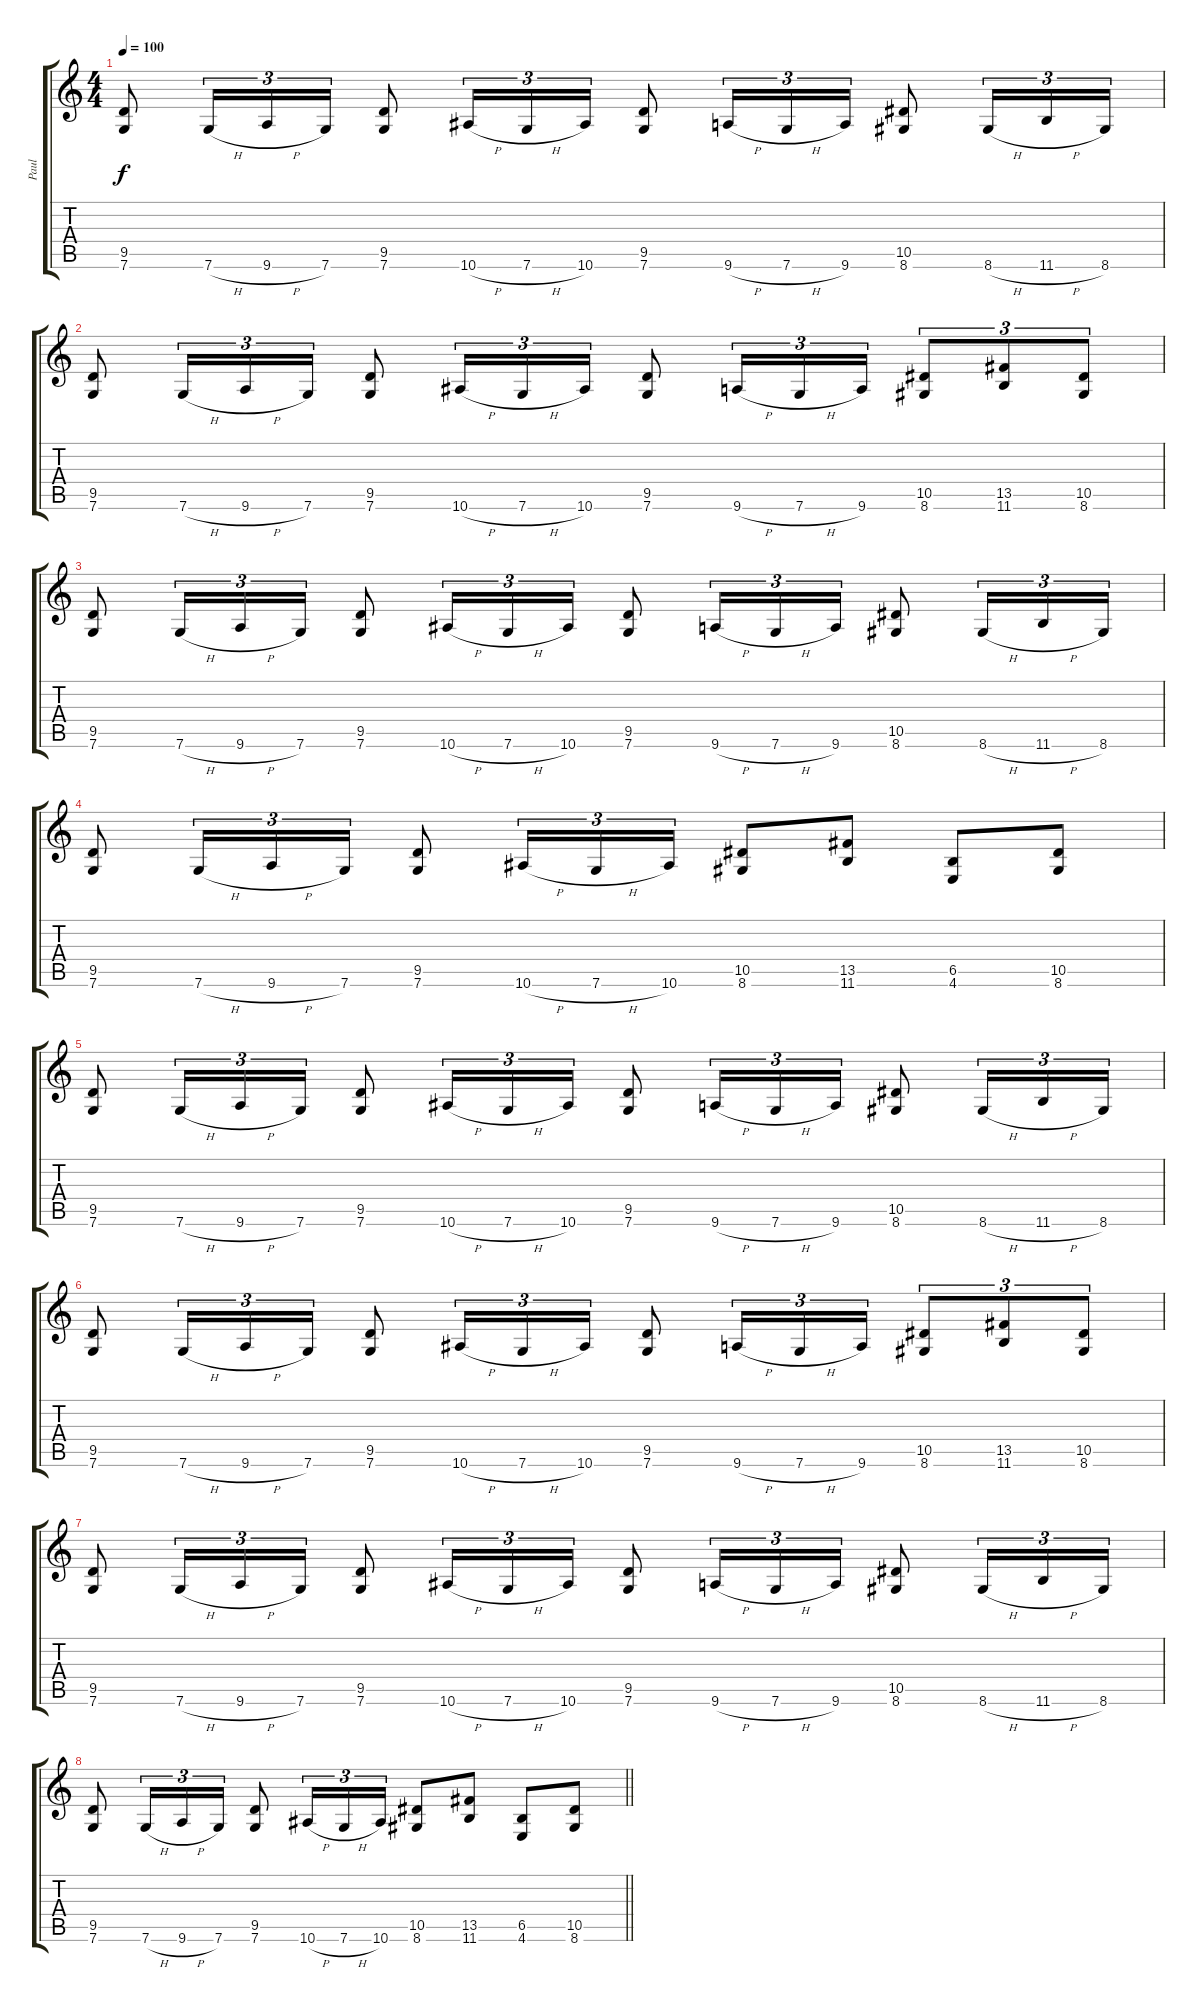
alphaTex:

\track ("Paul" "Paul") {instrument distortionguitar}
\staff {score tabs}
\tuning (C4 G3 Eb3 Bb2 F2 C2) {hide}
\ts (4 4)
\tempo 100
\clef g2
\ks c
(9.5 7.6).8{dy f} 7.6{h}.16{tu (3 2)} 9.6{h}.16{tu (3 2)} 7.6.16{tu (3 2)} (9.5 7.6).8 10.6{h}.16{tu (3 2)} 7.6{h}.16{tu (3 2)} 10.6.16{tu (3 2)} (9.5 7.6).8 9.6{h}.16{tu (3 2)} 7.6{h}.16{tu (3 2)} 9.6.16{tu (3 2)} (10.5 8.6).8 8.6{h}.16{tu (3 2)} 11.6{h}.16{tu (3 2)} 8.6.16{tu (3 2)} |
(9.5 7.6).8 7.6{h}.16{tu (3 2)} 9.6{h}.16{tu (3 2)} 7.6.16{tu (3 2)} (9.5 7.6).8 10.6{h}.16{tu (3 2)} 7.6{h}.16{tu (3 2)} 10.6.16{tu (3 2)} (9.5 7.6).8 9.6{h}.16{tu (3 2)} 7.6{h}.16{tu (3 2)} 9.6.16{tu (3 2)} (10.5 8.6).8{tu (3 2)} (13.5 11.6).8{tu (3 2)} (10.5 8.6).8{tu (3 2)} |
(9.5 7.6).8 7.6{h}.16{tu (3 2)} 9.6{h}.16{tu (3 2)} 7.6.16{tu (3 2)} (9.5 7.6).8 10.6{h}.16{tu (3 2)} 7.6{h}.16{tu (3 2)} 10.6.16{tu (3 2)} (9.5 7.6).8 9.6{h}.16{tu (3 2)} 7.6{h}.16{tu (3 2)} 9.6.16{tu (3 2)} (10.5 8.6).8 8.6{h}.16{tu (3 2)} 11.6{h}.16{tu (3 2)} 8.6.16{tu (3 2)} |
(9.5 7.6).8 7.6{h}.16{tu (3 2)} 9.6{h}.16{tu (3 2)} 7.6.16{tu (3 2)} (9.5 7.6).8 10.6{h}.16{tu (3 2)} 7.6{h}.16{tu (3 2)} 10.6.16{tu (3 2)} (10.5 8.6).8 (13.5 11.6).8 (6.5 4.6).8 (10.5 8.6).8 |
(9.5 7.6).8 7.6{h}.16{tu (3 2)} 9.6{h}.16{tu (3 2)} 7.6.16{tu (3 2)} (9.5 7.6).8 10.6{h}.16{tu (3 2)} 7.6{h}.16{tu (3 2)} 10.6.16{tu (3 2)} (9.5 7.6).8 9.6{h}.16{tu (3 2)} 7.6{h}.16{tu (3 2)} 9.6.16{tu (3 2)} (10.5 8.6).8 8.6{h}.16{tu (3 2)} 11.6{h}.16{tu (3 2)} 8.6.16{tu (3 2)} |
(9.5 7.6).8 7.6{h}.16{tu (3 2)} 9.6{h}.16{tu (3 2)} 7.6.16{tu (3 2)} (9.5 7.6).8 10.6{h}.16{tu (3 2)} 7.6{h}.16{tu (3 2)} 10.6.16{tu (3 2)} (9.5 7.6).8 9.6{h}.16{tu (3 2)} 7.6{h}.16{tu (3 2)} 9.6.16{tu (3 2)} (10.5 8.6).8{tu (3 2)} (13.5 11.6).8{tu (3 2)} (10.5 8.6).8{tu (3 2)} |
(9.5 7.6).8 7.6{h}.16{tu (3 2)} 9.6{h}.16{tu (3 2)} 7.6.16{tu (3 2)} (9.5 7.6).8 10.6{h}.16{tu (3 2)} 7.6{h}.16{tu (3 2)} 10.6.16{tu (3 2)} (9.5 7.6).8 9.6{h}.16{tu (3 2)} 7.6{h}.16{tu (3 2)} 9.6.16{tu (3 2)} (10.5 8.6).8 8.6{h}.16{tu (3 2)} 11.6{h}.16{tu (3 2)} 8.6.16{tu (3 2)} |
\barLineRight lightlight
(9.5 7.6).8 7.6{h}.16{tu (3 2)} 9.6{h}.16{tu (3 2)} 7.6.16{tu (3 2)} (9.5 7.6).8 10.6{h}.16{tu (3 2)} 7.6{h}.16{tu (3 2)} 10.6.16{tu (3 2)} (10.5 8.6).8 (13.5 11.6).8 (6.5 4.6).8 (10.5 8.6).8
